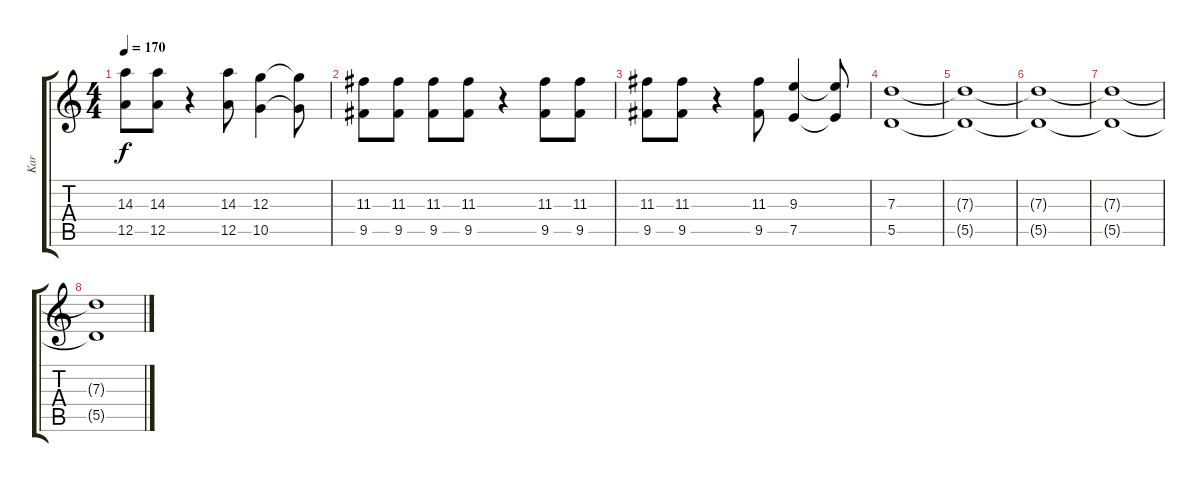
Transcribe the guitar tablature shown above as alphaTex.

\track ("Kar" "Kar") {instrument acousticguitarsteel}
\staff {score tabs}
\tuning (E4 B3 G3 D3 A2 D2) {hide}
\ts (4 4)
\tempo 170
\clef g2
\ks c
(14.3 12.5).8{dy f} (14.3 12.5).8 r.4 (14.3 12.5).8 (12.3 10.5).4 (12.3{t} 10.5{t}).8 |
(11.3 9.5).8 (11.3 9.5).8 (11.3 9.5).8 (11.3 9.5).8 r.4 (11.3 9.5).8 (11.3 9.5).8 |
(11.3 9.5).8 (11.3 9.5).8 r.4 (11.3 9.5).8 (9.3 7.5).4 (9.3{t} 7.5{t}).8 |
(7.3 5.5).1 |
(7.3{t} 5.5{t}).1 |
(7.3{t} 5.5{t}).1 |
(7.3{t} 5.5{t}).1 |
(7.3{t} 5.5{t}).1
